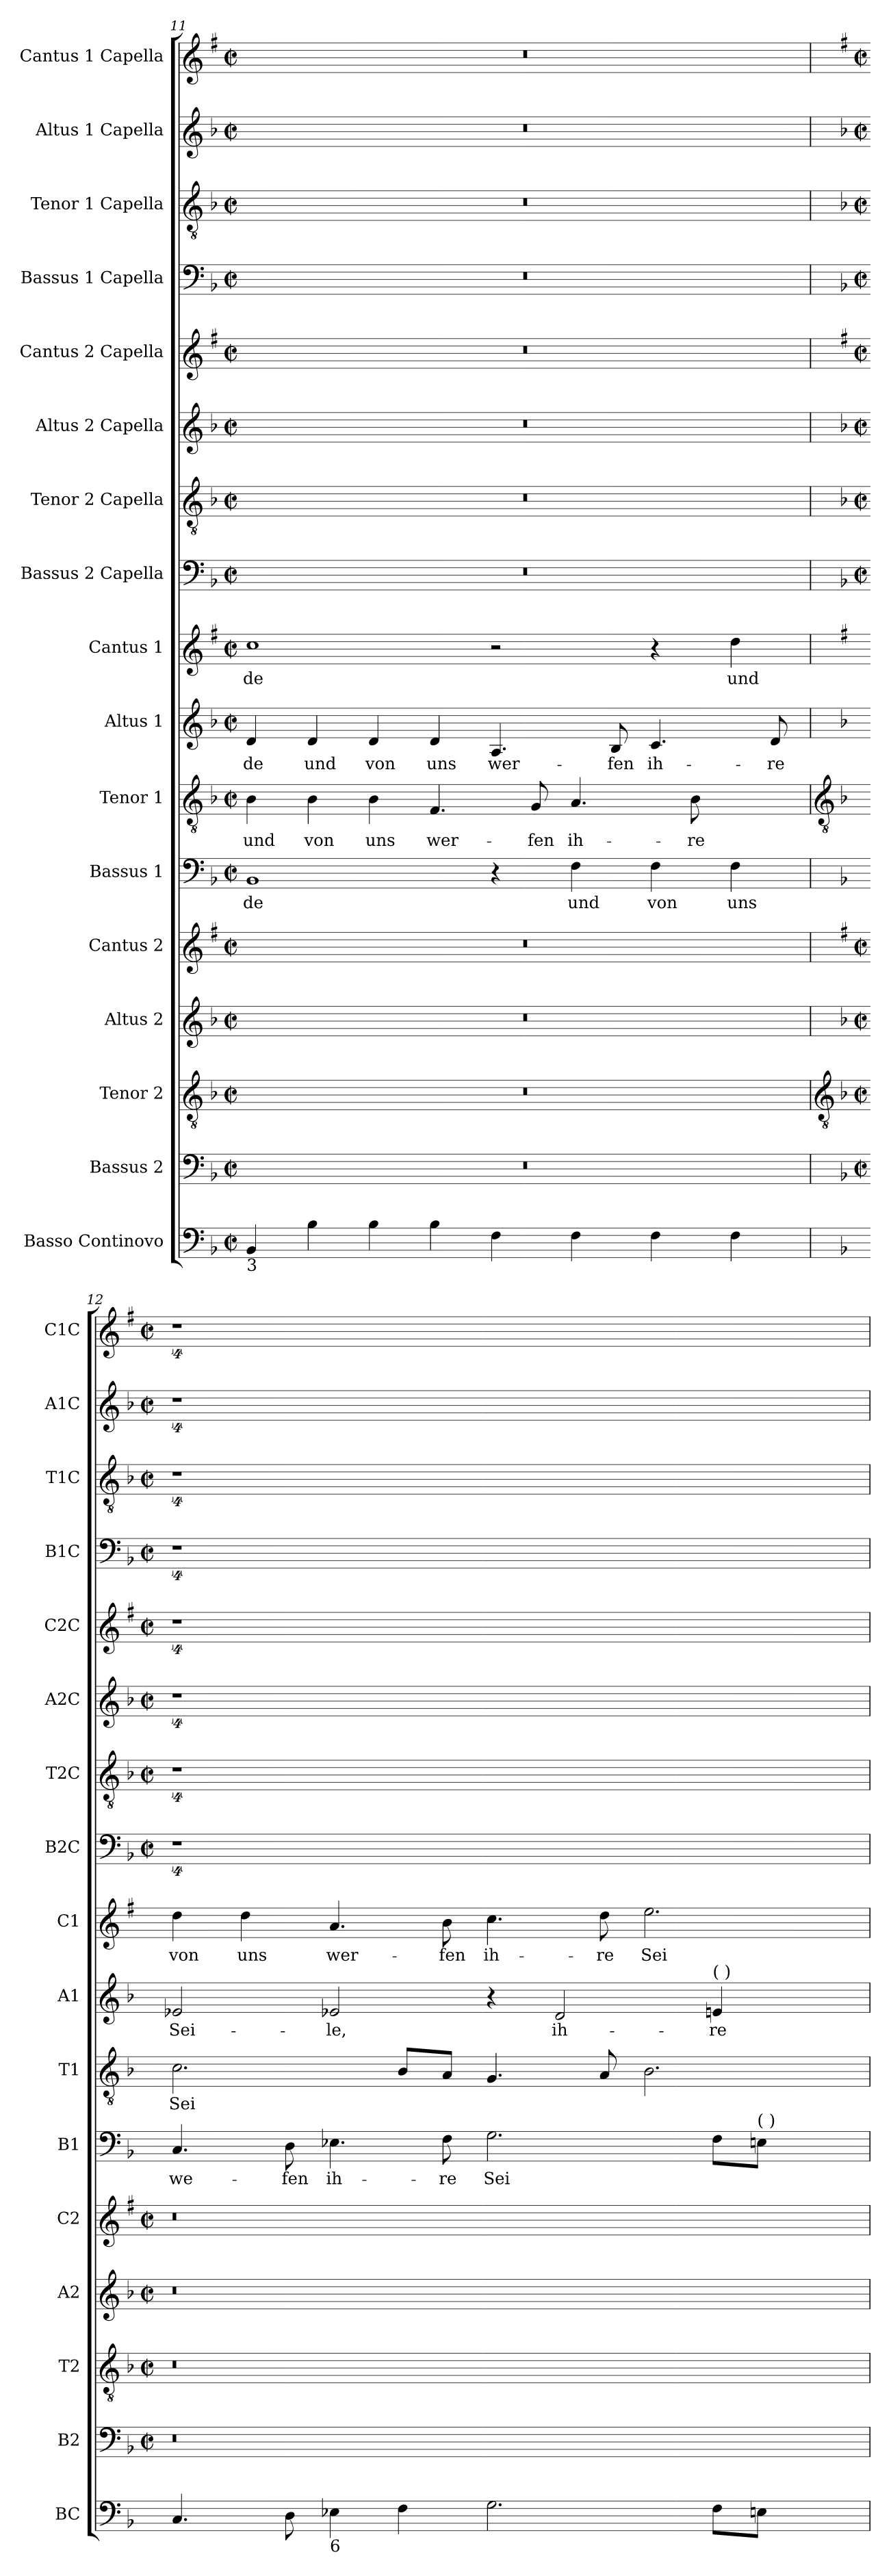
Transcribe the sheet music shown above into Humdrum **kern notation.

**kern	**kern	**kern	**kern	**kern	**kern	**text	**kern	**text	**kern	**text	**kern	**text	**kern	**kern	**kern	**kern	**kern	**kern	**kern	**kern
*part17	*part16	*part15	*part14	*part13	*part12	*part12	*part11	*part11	*part10	*part10	*part9	*part9	*part8	*part7	*part6	*part5	*part4	*part3	*part2	*part1
*staff17	*staff16	*staff15	*staff14	*staff13	*staff12	*staff12	*staff11	*staff11	*staff10	*staff10	*staff9	*staff9	*staff8	*staff7	*staff6	*staff5	*staff4	*staff3	*staff2	*staff1
*I"Basso Continovo	*I"Bassus 2	*I"Tenor 2	*I"Altus 2	*I"Cantus 2	*I"Bassus 1	*	*I"Tenor 1	*	*I"Altus 1	*	*I"Cantus 1	*	*I"Bassus 2 Capella	*I"Tenor 2 Capella	*I"Altus 2 Capella	*I"Cantus 2 Capella	*I"Bassus 1 Capella	*I"Tenor 1 Capella	*I"Altus 1 Capella	*I"Cantus 1 Capella
*I'BC	*I'B2	*I'T2	*I'A2	*I'C2	*I'B1	*	*I'T1	*	*I'A1	*	*I'C1	*	*I'B2C	*I'T2C	*I'A2C	*I'C2C	*I'B1C	*I'T1C	*I'A1C	*I'C1C
*clefF4	*clefF4	*clefGv2	*clefG2	*clefG2	*clefF4	*	*clefGv2	*	*clefG2	*	*clefG2	*	*clefF4	*clefGv2	*clefG2	*clefG2	*clefF4	*clefGv2	*clefG2	*clefG2
*	*	*	*	*ITrd1c2	*	*	*	*	*	*	*ITrd1c2	*	*	*	*	*ITrd1c2	*	*	*	*ITrd1c2
*k[b-]	*k[b-]	*k[b-]	*k[b-]	*k[b-]	*k[b-]	*	*k[b-]	*	*k[b-]	*	*k[b-]	*	*k[b-]	*k[b-]	*k[b-]	*k[b-]	*k[b-]	*k[b-]	*k[b-]	*k[b-]
*F:	*F:	*F:	*F:	*F:	*F:	*	*F:	*	*F:	*	*F:	*	*F:	*F:	*F:	*F:	*F:	*F:	*F:	*F:
*M4/2	*M4/2	*M4/2	*M4/2	*M4/2	*M4/2	*	*M4/2	*	*M4/2	*	*M4/2	*	*M4/2	*M4/2	*M4/2	*M4/2	*M4/2	*M4/2	*M4/2	*M4/2
*met(c|)	*met(c|)	*met(c|)	*met(c|)	*met(c|)	*met(c|)	*	*met(c|)	*	*met(c|)	*	*met(c|)	*	*met(c|)	*met(c|)	*met(c|)	*met(c|)	*met(c|)	*met(c|)	*met(c|)	*met(c|)
=11	=11	=11	=11	=11	=11	=11	=11	=11	=11	=11	=11	=11	=11	=11	=11	=11	=11	=11	=11	=11
!LO:TX:b:t=3	!	!	!	!	!	!	!	!	!	!	!	!	!	!	!	!	!	!	!	!
!	!	!	!	!	!	!LO:LY:b	!	!LO:LY:b	!	!LO:LY:b	!	!LO:LY:b	!	!	!	!	!	!	!	!
4BB-	0r	0r	0r	0r	1BB-	de	4B-	und	4d	de	1b-	de	0r	0r	0r	0r	0r	0r	0r	0r
!	!	!	!	!	!	!	!	!LO:LY:b	!	!LO:LY:b	!	!	!	!	!	!	!	!	!	!
4B-	.	.	.	.	.	.	4B-	von	4d	und	.	.	.	.	.	.	.	.	.	.
!	!	!	!	!	!	!	!	!LO:LY:b	!	!LO:LY:b	!	!	!	!	!	!	!	!	!	!
4B-	.	.	.	.	.	.	4B-	uns	4d	von	.	.	.	.	.	.	.	.	.	.
!	!	!	!	!	!	!	!	!LO:LY:b	!	!LO:LY:b	!	!	!	!	!	!	!	!	!	!
4B-	.	.	.	.	.	.	4.F	wer-	4d	uns	.	.	.	.	.	.	.	.	.	.
!	!	!	!	!	!	!	!	!	!	!LO:LY:b	!	!	!	!	!	!	!	!	!	!
4F	.	.	.	.	4r	.	.	.	4.A	wer-	2r	.	.	.	.	.	.	.	.	.
!	!	!	!	!	!	!	!	!LO:LY:b	!	!	!	!	!	!	!	!	!	!	!	!
.	.	.	.	.	.	.	8G	-fen	.	.	.	.	.	.	.	.	.	.	.	.
!	!	!	!	!	!	!LO:LY:b	!	!LO:LY:b	!	!	!	!	!	!	!	!	!	!	!	!
4F	.	.	.	.	4F	und	4.A	ih-	.	.	.	.	.	.	.	.	.	.	.	.
!	!	!	!	!	!	!	!	!	!	!LO:LY:b	!	!	!	!	!	!	!	!	!	!
.	.	.	.	.	.	.	.	.	8B-	-fen	.	.	.	.	.	.	.	.	.	.
!	!	!	!	!	!	!LO:LY:b	!	!	!	!LO:LY:b	!	!	!	!	!	!	!	!	!	!
4F	.	.	.	.	4F	von	.	.	4.c	ih-	4r	.	.	.	.	.	.	.	.	.
!	!	!	!	!	!	!	!	!LO:LY:b	!	!	!	!	!	!	!	!	!	!	!	!
.	.	.	.	.	.	.	8B-	-re	.	.	.	.	.	.	.	.	.	.	.	.
!	!	!	!	!	!	!LO:LY:b	!	!	!	!	!	!LO:LY:b	!	!	!	!	!	!	!	!
4F	.	.	.	.	4F	uns	4ryy	.	.	.	4cc	und	.	.	.	.	.	.	.	.
!	!	!	!	!	!	!	!	!	!	!LO:LY:b	!	!	!	!	!	!	!	!	!	!
.	.	.	.	.	.	.	.	.	8d	-re	.	.	.	.	.	.	.	.	.	.
!!LO:LB:g=z
=12	=12	=12	=12	=12	=12	=12	=12	=12	=12	=12	=12	=12	=12	=12	=12	=12	=12	=12	=12	=12
*	*	*clefGv2	*	*	*	*	*clefGv2	*	*	*	*	*	*	*	*	*	*	*	*	*
*	*k[b-]	*k[b-]	*k[b-]	*k[b-]	*	*	*	*	*	*	*	*	*	*	*	*	*	*	*	*
*	*F:	*F:	*F:	*F:	*	*	*	*	*	*	*	*	*	*	*	*	*	*	*	*
*	*M4/2	*M4/2	*M4/2	*M4/2	*	*	*	*	*	*	*	*	*M4/2	*M4/2	*M4/2	*M4/2	*M4/2	*M4/2	*M4/2	*M4/2
*	*met(c|)	*met(c|)	*met(c|)	*met(c|)	*	*	*	*	*	*	*	*	*met(c|)	*met(c|)	*met(c|)	*met(c|)	*met(c|)	*met(c|)	*met(c|)	*met(c|)
!	!	!	!	!	!	!LO:LY:b	!	!LO:LY:b	!	!LO:LY:b	!	!LO:LY:b	!	!	!	!	!	!	!	!
4.C	0r	0r	0r	0r	4.C	we-	2.c	Sei	2e-X	Sei-	4cc	von	4%9r	4%9r	4%9r	4%9r	4%9r	4%9r	4%9r	4%9r
!	!	!	!	!	!	!	!	!	!	!	!	!LO:LY:b	!	!	!	!	!	!	!	!
.	.	.	.	.	.	.	.	.	.	.	4cc	uns	.	.	.	.	.	.	.	.
!	!	!	!	!	!	!LO:LY:b	!	!	!	!	!	!	!	!	!	!	!	!	!	!
8D	.	.	.	.	8D	-fen	.	.	.	.	.	.	.	.	.	.	.	.	.	.
!LO:TX:b:t=6	!	!	!	!	!	!	!	!	!	!	!	!	!	!	!	!	!	!	!	!
!	!	!	!	!	!	!LO:LY:b	!	!	!	!LO:LY:b	!	!LO:LY:b	!	!	!	!	!	!	!	!
4E-X	.	.	.	.	4.E-X	ih-	.	.	2e-X	-le,	4.g	wer-	.	.	.	.	.	.	.	.
4F	.	.	.	.	.	.	8B-L	.	.	.	.	.	.	.	.	.	.	.	.	.
!	!	!	!	!	!	!LO:LY:b	!	!	!	!	!	!LO:LY:b	!	!	!	!	!	!	!	!
.	.	.	.	.	8F	-re	8AJ	.	.	.	8a	-fen	.	.	.	.	.	.	.	.
!	!	!	!	!	!	!LO:LY:b	!	!	!	!	!	!LO:LY:b	!	!	!	!	!	!	!	!
2.G	.	.	.	.	2.G	Sei	4.G	.	4r	.	4.b-	ih-	.	.	.	.	.	.	.	.
!	!	!	!	!	!	!	!	!	!	!LO:LY:b	!	!	!	!	!	!	!	!	!	!
.	.	.	.	.	.	.	.	.	2d	ih-	.	.	.	.	.	.	.	.	.	.
!	!	!	!	!	!	!	!	!	!	!	!	!LO:LY:b	!	!	!	!	!	!	!	!
.	.	.	.	.	.	.	8A	.	.	.	8cc	-re	.	.	.	.	.	.	.	.
!	!	!	!	!	!	!	!	!	!	!	!	!LO:LY:b	!	!	!	!	!	!	!	!
.	.	.	.	.	.	.	2.B-	.	.	.	2.dd	Sei	.	.	.	.	.	.	.	.
!	!	!	!	!	!	!	!	!	!LO:TX:a:t=(  )	!	!	!	!	!	!	!	!	!	!	!
!	!	!	!	!	!	!	!	!	!	!LO:LY:b	!	!	!	!	!	!	!	!	!	!
8FL	.	.	.	.	8FL	.	.	.	4e	-re	.	.	.	.	.	.	.	.	.	.
!	!	!	!	!	!LO:TX:a:t=(  )	!	!	!	!	!	!	!	!	!	!	!	!	!	!	!
8EnJ	.	.	.	.	8EJ	.	.	.	.	.	.	.	.	.	.	.	.	.	.	.
4ryy	4ryy	4ryy	4ryy	4ryy	4ryy	.	.	.	4ryy	.	.	.	.	.	.	.	.	.	.	.
=	=	=	=	=	=	=	=	=	=	=	=	=	=	=	=	=	=	=	=	=
*-	*-	*-	*-	*-	*-	*-	*-	*-	*-	*-	*-	*-	*-	*-	*-	*-	*-	*-	*-	*-
